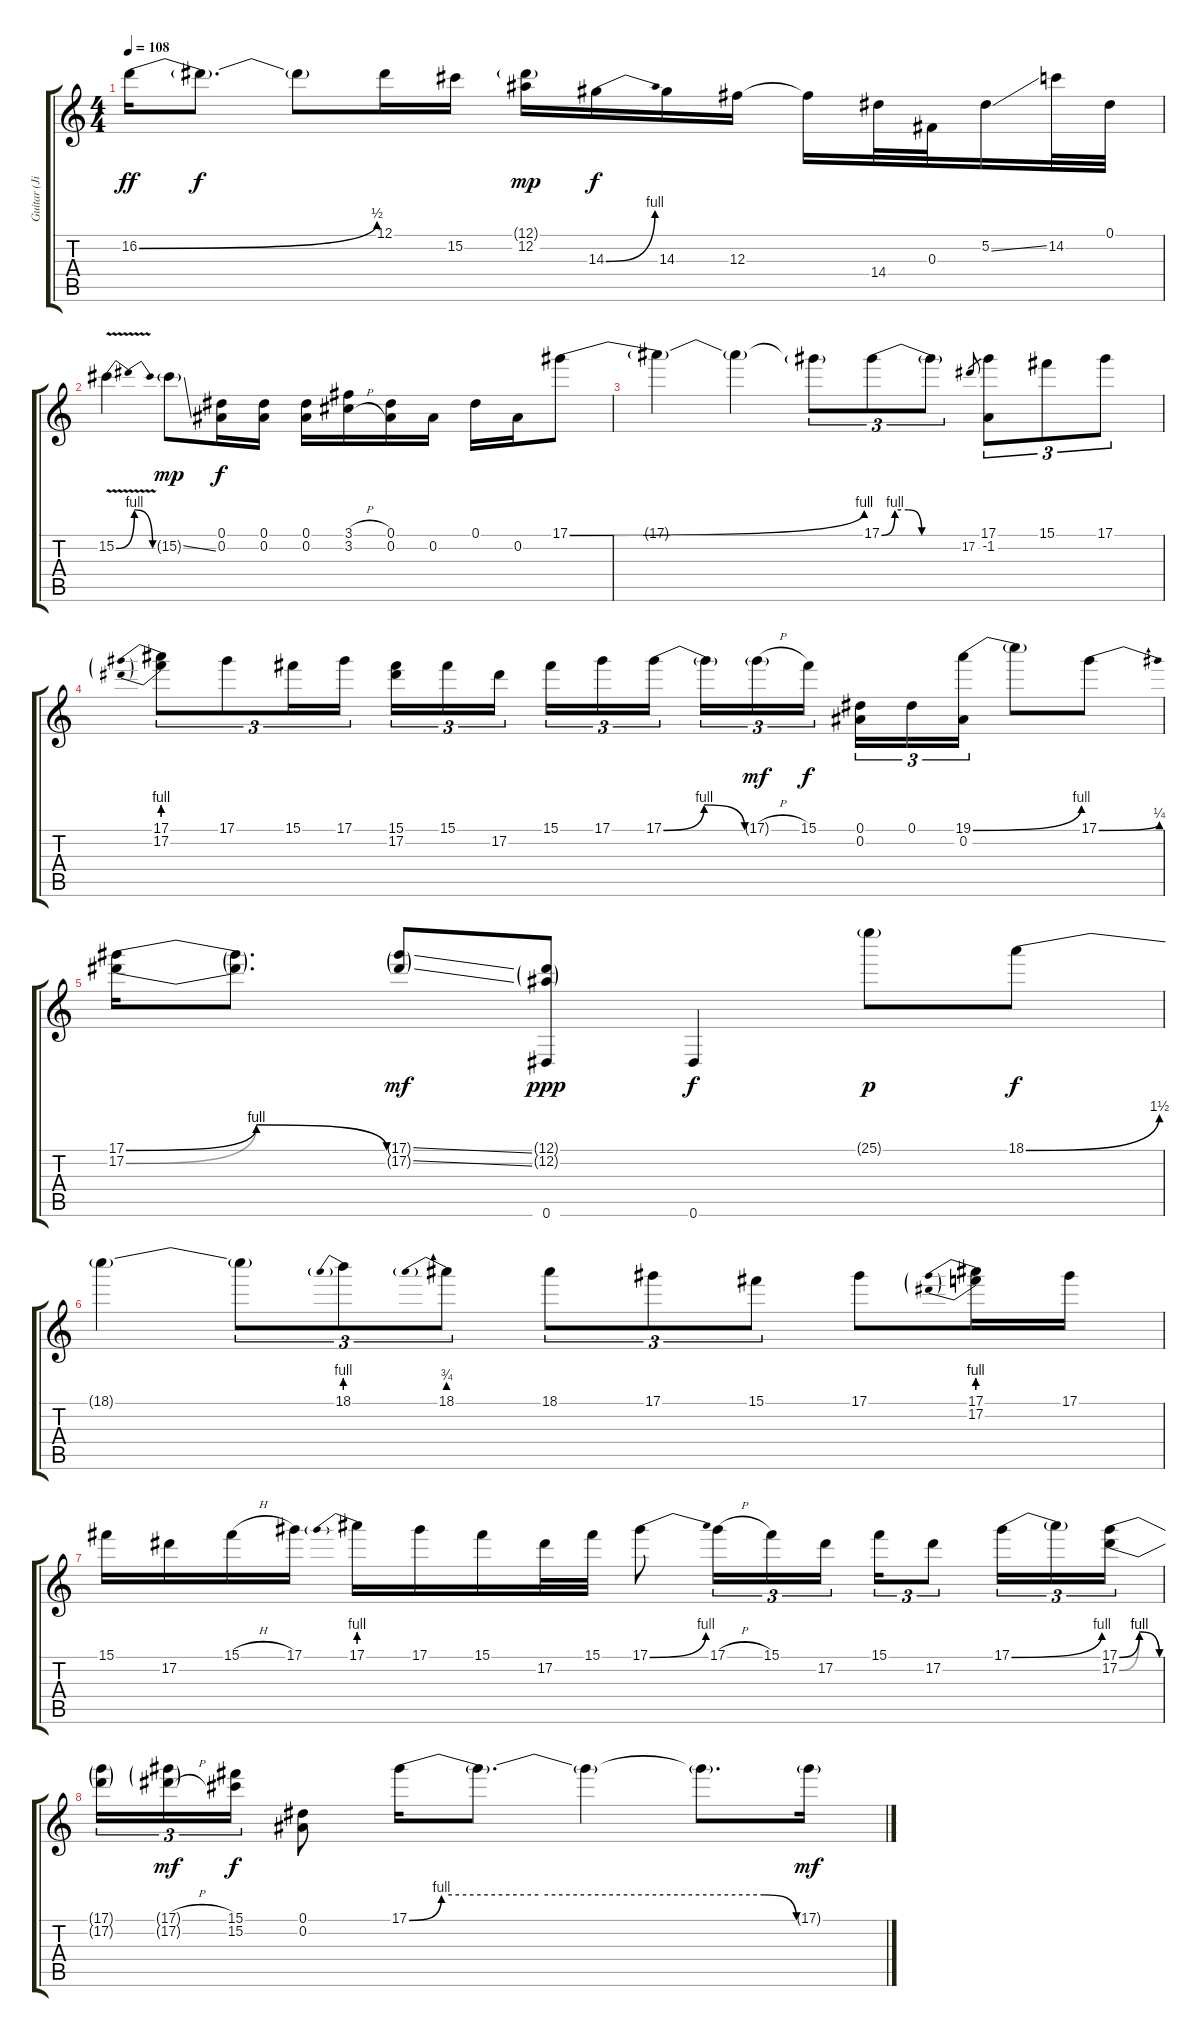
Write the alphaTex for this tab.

\track ("Guitar (Jimi Hendrix)" "Guitar (Ji") {instrument overdrivenguitar}
\staff {score tabs}
\tuning (Eb4 Bb3 Gb3 Db3 Ab2 Eb2) {hide}
\ts (4 4)
\tempo 108
\clef g2
\ks c
16.2{be (bend 0 0 60 2)}.16{dy ff} 16.2{t}.8{d dy f} 16.2{t}.8 12.1.16 15.2.16 (12.1{g} 12.2).16{dy mp} 14.3{be (bend 0 0 60 4)}.16{dy f} 14.3.16 12.3.16 12.3{t}.16 14.4.32 0.3.32 5.2{ss}.16 14.2.32 0.1.32 |
15.2{be (bendrelease 0 0 30 4 55 4 60 0) v}.4 15.2{ss g}.8{dy mp} (0.1 0.2).16{dy f} (0.1 0.2).16 (0.1 0.2).16 (3.1{h} 3.2{h}).16 (0.1 0.2).16 0.2.16 0.1.16 0.2.16 17.1{be (bend 0 0 60 4)}.8 |
17.1{t}.4 17.1{t}.4 17.1{t}.8{tu (3 2)} 17.1{be (custom 0 0 10 4 20 4 30 0 60 0)}.8{tu (3 2)} 17.1{t}.8{tu (3 2)} 17.2.8{gr} (17.1 -1.2).8{tu (3 2)} 15.1.8{tu (3 2)} 17.1.8{tu (3 2)} |
(17.1{be (prebend 0 4 60 4)} 17.2{be (prebend 0 4 60 4)}).8{tu (3 2)} 17.1.8{tu (3 2)} 15.1.16{tu (3 2)} 17.1.16{tu (3 2)} (15.1 17.2).16{tu (3 2)} 15.1.16{tu (3 2)} 17.2.16{tu (3 2) beam splitsecondary} 15.1.16{tu (3 2)} 17.1.16{tu (3 2)} 17.1{be (bendrelease 0 0 15 4 30 4 60 0)}.16{tu (3 2)} 17.1{t}.16{tu (3 2)} 17.1{h g}.16{tu (3 2) dy mf} 15.1.16{tu (3 2) dy f beam splitsecondary} (0.1 0.2).16{tu (3 2)} 0.1.16{tu (3 2)} (19.1{be (bend 0 0 60 4)} 0.2).16{tu (3 2)} 19.1{t}.8 17.1{be (bend 0 0 60 1)}.8 |
(17.1{be (bendrelease 0 0 15 4 53 4 60 0)} 17.2{be (bendrelease 0 0 15 4 53 4 60 0)}).16 (17.1{t} 17.2{t}).8{d} (17.1{ss g} 17.2{ss g}).8{dy mf} (12.1{g} 12.2{g} 0.6).8{dy ppp} 0.6.4{dy f} 25.1{g}.8{dy p} 18.1{be (bend 0 0 60 6)}.8{dy f} |
18.1{t}.4 18.1{t}.8{tu (3 2)} 18.1{be (prebend 0 4 60 4)}.8{tu (3 2)} 18.1{be (prebend 0 3 60 3)}.8{tu (3 2)} 18.1.8{tu (3 2)} 17.1.8{tu (3 2)} 15.1.8{tu (3 2)} 17.1.8 (17.1{be (prebend 0 4 60 4)} 17.2{be (prebend 0 4 60 4)}).16 17.1.16 |
15.1.16 17.2.16 15.1{h}.16 17.1.16 17.1{be (prebend 0 4 60 4)}.16 17.1.16 15.1.16 17.2.32 15.1.32 17.1{be (bend 0 0 60 4)}.8 17.1{h}.16{tu (3 2)} 15.1.16{tu (3 2)} 17.2.16{tu (3 2)} 15.1.16{tu (3 2)} 17.2.8{tu (3 2)} 17.1{be (bend 0 0 60 4)}.16{tu (3 2)} 17.1{t}.16{tu (3 2)} (17.1{be (bendrelease 0 0 15 4 30 4 60 0)} 17.2{be (bendrelease 0 0 15 4 30 4 60 0)}).16{tu (3 2)} |
(17.1{t} 17.2{t}).16{tu (3 2)} (17.1{h g} 17.2{h g}).16{tu (3 2) dy mf} (15.1 15.2).16{tu (3 2) dy f} (0.1 0.2).8 17.1{be (custom 0 0 5 4 20 4 55 4 60 0)}.16 17.1{t}.8{d} 17.1{t}.4 17.1{t}.8{d} 17.1{g}.16{dy mf}
